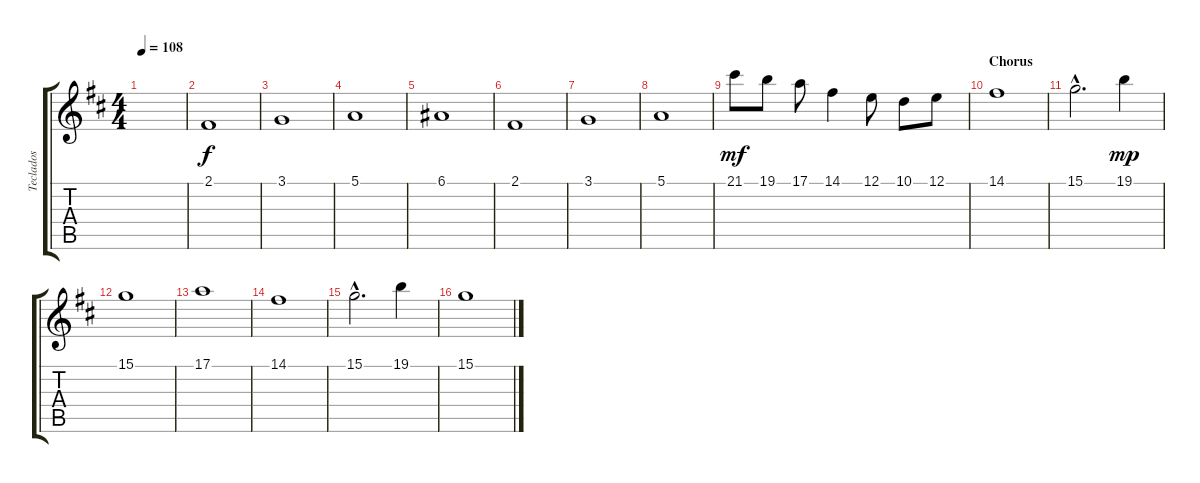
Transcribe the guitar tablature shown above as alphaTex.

\track ("Teclados" "Teclados") {instrument piccolo}
\staff {score tabs}
\tuning (E4 B3 G3 D3 A2 E2) {hide}
\ts (4 4)
\tempo 108
\clef g2
\ks bminor
|
2.1.1 |
3.1.1 |
5.1.1 |
6.1.1 |
2.1.1 |
3.1.1 |
5.1.1 |
21.1.8{dy mf} 19.1.8 17.1.8 14.1.4 12.1.8 10.1.8 12.1.8 |
\section ("" "Chorus")
14.1.1 |
15.1{hac}.2{d} 19.1.4{dy mp} |
15.1.1 |
17.1.1 |
14.1.1 |
15.1{hac}.2{d} 19.1.4 |
15.1.1
